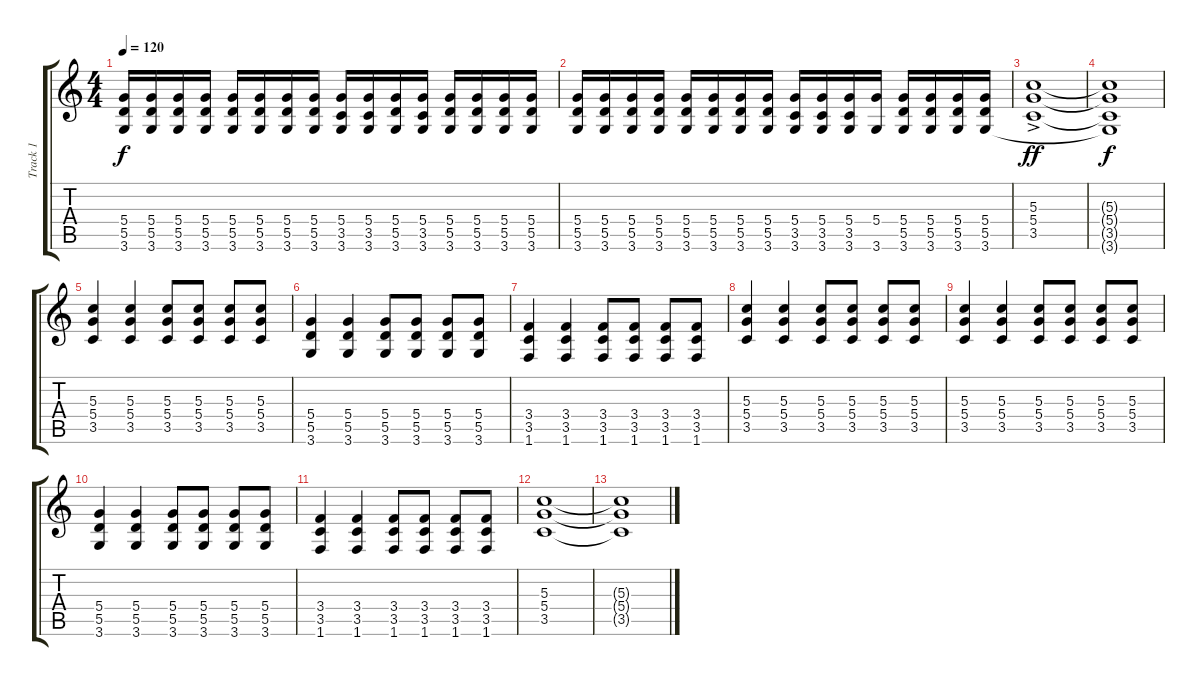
\track ("Track 1" "Track 1") {instrument acousticguitarsteel}
\staff {score tabs}
\tuning (E4 B3 G3 D3 A2 E2) {hide}
\ts (4 4)
\tempo 120
\clef g2
\ks c
(5.4 5.5 3.6).16{dy f} (5.4 5.5 3.6).16 (5.4 5.5 3.6).16 (5.4 5.5 3.6).16 (5.4 5.5 3.6).16 (5.4 5.5 3.6).16 (5.4 5.5 3.6).16 (5.4 5.5 3.6).16 (5.4 3.5 3.6).16 (5.4 3.5 3.6).16 (5.4 5.5 3.6).16 (5.4 3.5 3.6).16 (5.4 5.5 3.6).16 (5.4 5.5 3.6).16 (5.4 5.5 3.6).16 (5.4 5.5 3.6).16 |
(5.4 5.5 3.6).16 (5.4 5.5 3.6).16 (5.4 5.5 3.6).16 (5.4 5.5 3.6).16 (5.4 5.5 3.6).16 (5.4 5.5 3.6).16 (5.4 5.5 3.6).16 (5.4 5.5 3.6).16 (5.4 3.5 3.6).16 (5.4 3.5 3.6).16 (5.4 3.5 3.6).16 (5.4 3.6).16 (5.4 5.5 3.6).16 (5.4 5.5 3.6).16 (5.4 5.5 3.6).16 (5.4 5.5 3.6).16 |
(5.3 5.4{ac} 3.5{ac}).1{dy ff} |
(5.3{t} 5.4{t} 3.5{t} 3.6{t}).1{dy f} |
(5.3 5.4 3.5).4 (5.3 5.4 3.5).4 (5.3 5.4 3.5).8 (5.3 5.4 3.5).8 (5.3 5.4 3.5).8 (5.3 5.4 3.5).8 |
(5.4 5.5 3.6).4 (5.4 5.5 3.6).4 (5.4 5.5 3.6).8 (5.4 5.5 3.6).8 (5.4 5.5 3.6).8 (5.4 5.5 3.6).8 |
(3.4 3.5 1.6).4 (3.4 3.5 1.6).4 (3.4 3.5 1.6).8 (3.4 3.5 1.6).8 (3.4 3.5 1.6).8 (3.4 3.5 1.6).8 |
(5.3 5.4 3.5).4 (5.3 5.4 3.5).4 (5.3 5.4 3.5).8 (5.3 5.4 3.5).8 (5.3 5.4 3.5).8 (5.3 5.4 3.5).8 |
(5.3 5.4 3.5).4 (5.3 5.4 3.5).4 (5.3 5.4 3.5).8 (5.3 5.4 3.5).8 (5.3 5.4 3.5).8 (5.3 5.4 3.5).8 |
(5.4 5.5 3.6).4 (5.4 5.5 3.6).4 (5.4 5.5 3.6).8 (5.4 5.5 3.6).8 (5.4 5.5 3.6).8 (5.4 5.5 3.6).8 |
(3.4 3.5 1.6).4 (3.4 3.5 1.6).4 (3.4 3.5 1.6).8 (3.4 3.5 1.6).8 (3.4 3.5 1.6).8 (3.4 3.5 1.6).8 |
(5.3 5.4 3.5).1 |
(5.3{t} 5.4{t} 3.5{t}).1
